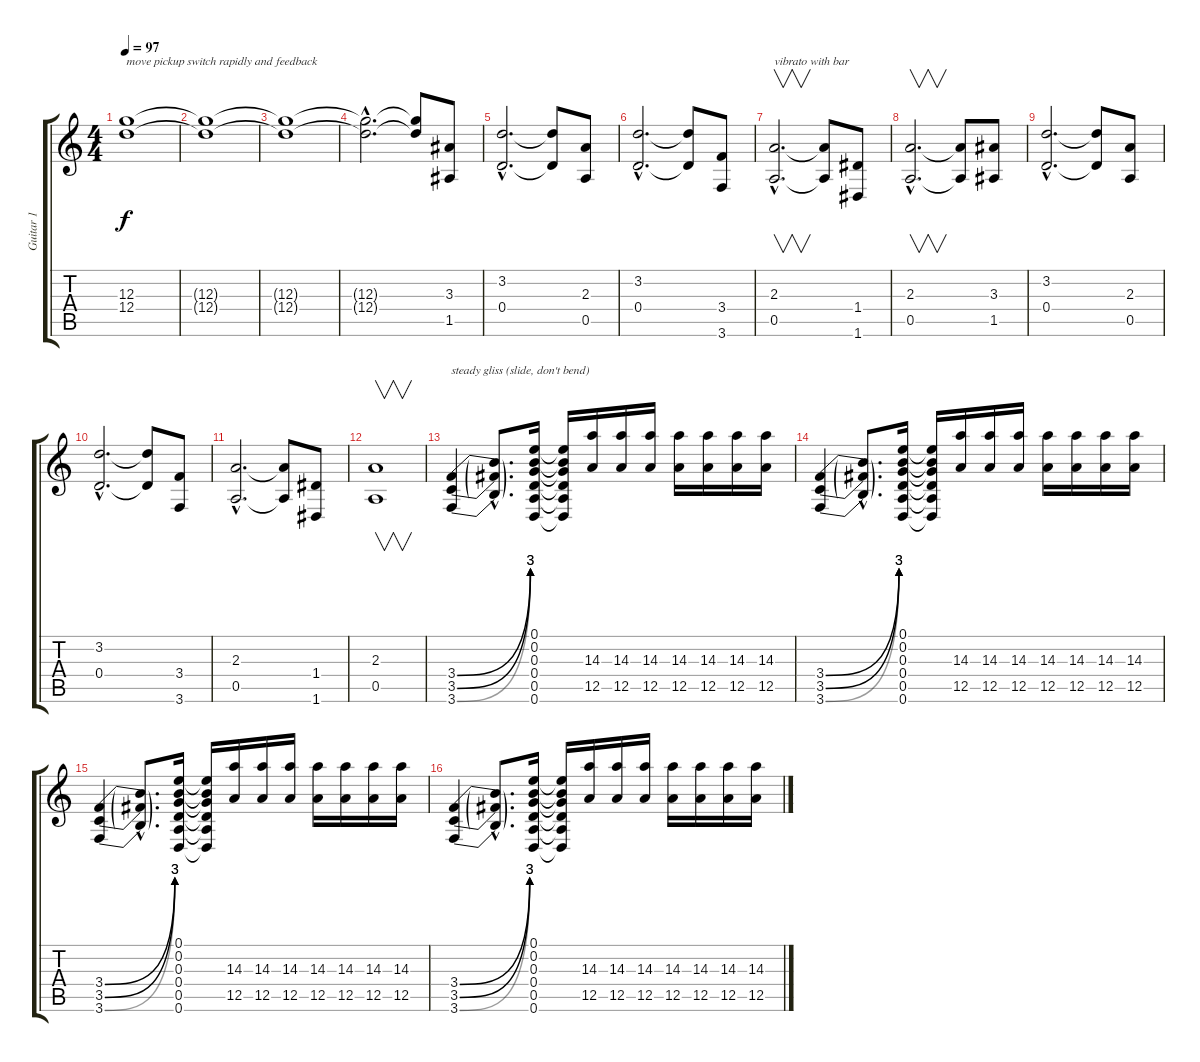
\track ("Guitar 1" "Guitar 1") {instrument overdrivenguitar}
\staff {score tabs}
\tuning (E4 B3 G3 D3 A2 D2) {hide}
\ts (4 4)
\tempo 97
\clef g2
\ks c
(12.3 12.4).1{txt "move pickup switch rapidly and feedback" dy f} |
(12.3{t} 12.4{t}).1 |
(12.3{t} 12.4{t}).1 |
(12.3{hac t} 12.4{hac t}).2{d} (12.3{t} 12.4{t}).8 (3.3 1.5).8 |
(3.2{hac} 0.4{hac}).2{d} (3.2{t} 0.4{t}).8 (2.3 0.5).8 |
(3.2{hac} 0.4{hac}).2{d} (3.2{t} 0.4{t}).8 (3.4 3.6).8 |
(2.3{hac} 0.5{hac}).2{v d txt "vibrato with bar"} (2.3{t} 0.5{t}).8 (1.4 1.6).8 |
(2.3{hac} 0.5{hac}).2{v d} (2.3{t} 0.5{t}).8 (3.3 1.5).8 |
(3.2{hac} 0.4{hac}).2{d} (3.2{t} 0.4{t}).8 (2.3 0.5).8 |
(3.2{hac} 0.4{hac}).2{d} (3.2{t} 0.4{t}).8 (3.4 3.6).8 |
(2.3{hac} 0.5{hac}).2{d} (2.3{t} 0.5{t}).8 (1.4 1.6).8 |
(2.3 0.5).1{v} |
(3.4{be (bend 0 0 60 12)} 3.5{be (bend 0 0 60 12)} 3.6{be (bend 0 0 60 12)}).4{txt "steady gliss (slide, don't bend)"} (3.4{hac t} 3.5{hac t} 3.6{hac t}).8{d} (0.1 0.2 0.3 0.4 0.5 0.6).16 (0.1{t} 0.2{t} 0.3{t} 0.4{t} 0.5{t} 0.6{t}).16 (14.3 12.5).16 (14.3 12.5).16 (14.3 12.5).16 (14.3 12.5).16 (14.3 12.5).16 (14.3 12.5).16 (14.3 12.5).16 |
(3.4{be (bend 0 0 60 12)} 3.5{be (bend 0 0 60 12)} 3.6{be (bend 0 0 60 12)}).4 (3.4{hac t} 3.5{hac t} 3.6{hac t}).8{d} (0.1 0.2 0.3 0.4 0.5 0.6).16 (0.1{t} 0.2{t} 0.3{t} 0.4{t} 0.5{t} 0.6{t}).16 (14.3 12.5).16 (14.3 12.5).16 (14.3 12.5).16 (14.3 12.5).16 (14.3 12.5).16 (14.3 12.5).16 (14.3 12.5).16 |
(3.4{be (bend 0 0 60 12)} 3.5{be (bend 0 0 60 12)} 3.6{be (bend 0 0 60 12)}).4 (3.4{hac t} 3.5{hac t} 3.6{hac t}).8{d} (0.1 0.2 0.3 0.4 0.5 0.6).16 (0.1{t} 0.2{t} 0.3{t} 0.4{t} 0.5{t} 0.6{t}).16 (14.3 12.5).16 (14.3 12.5).16 (14.3 12.5).16 (14.3 12.5).16 (14.3 12.5).16 (14.3 12.5).16 (14.3 12.5).16 |
(3.4{be (bend 0 0 60 12)} 3.5{be (bend 0 0 60 12)} 3.6{be (bend 0 0 60 12)}).4 (3.4{hac t} 3.5{hac t} 3.6{hac t}).8{d} (0.1 0.2 0.3 0.4 0.5 0.6).16 (0.1{t} 0.2{t} 0.3{t} 0.4{t} 0.5{t} 0.6{t}).16 (14.3 12.5).16 (14.3 12.5).16 (14.3 12.5).16 (14.3 12.5).16 (14.3 12.5).16 (14.3 12.5).16 (14.3 12.5).16
